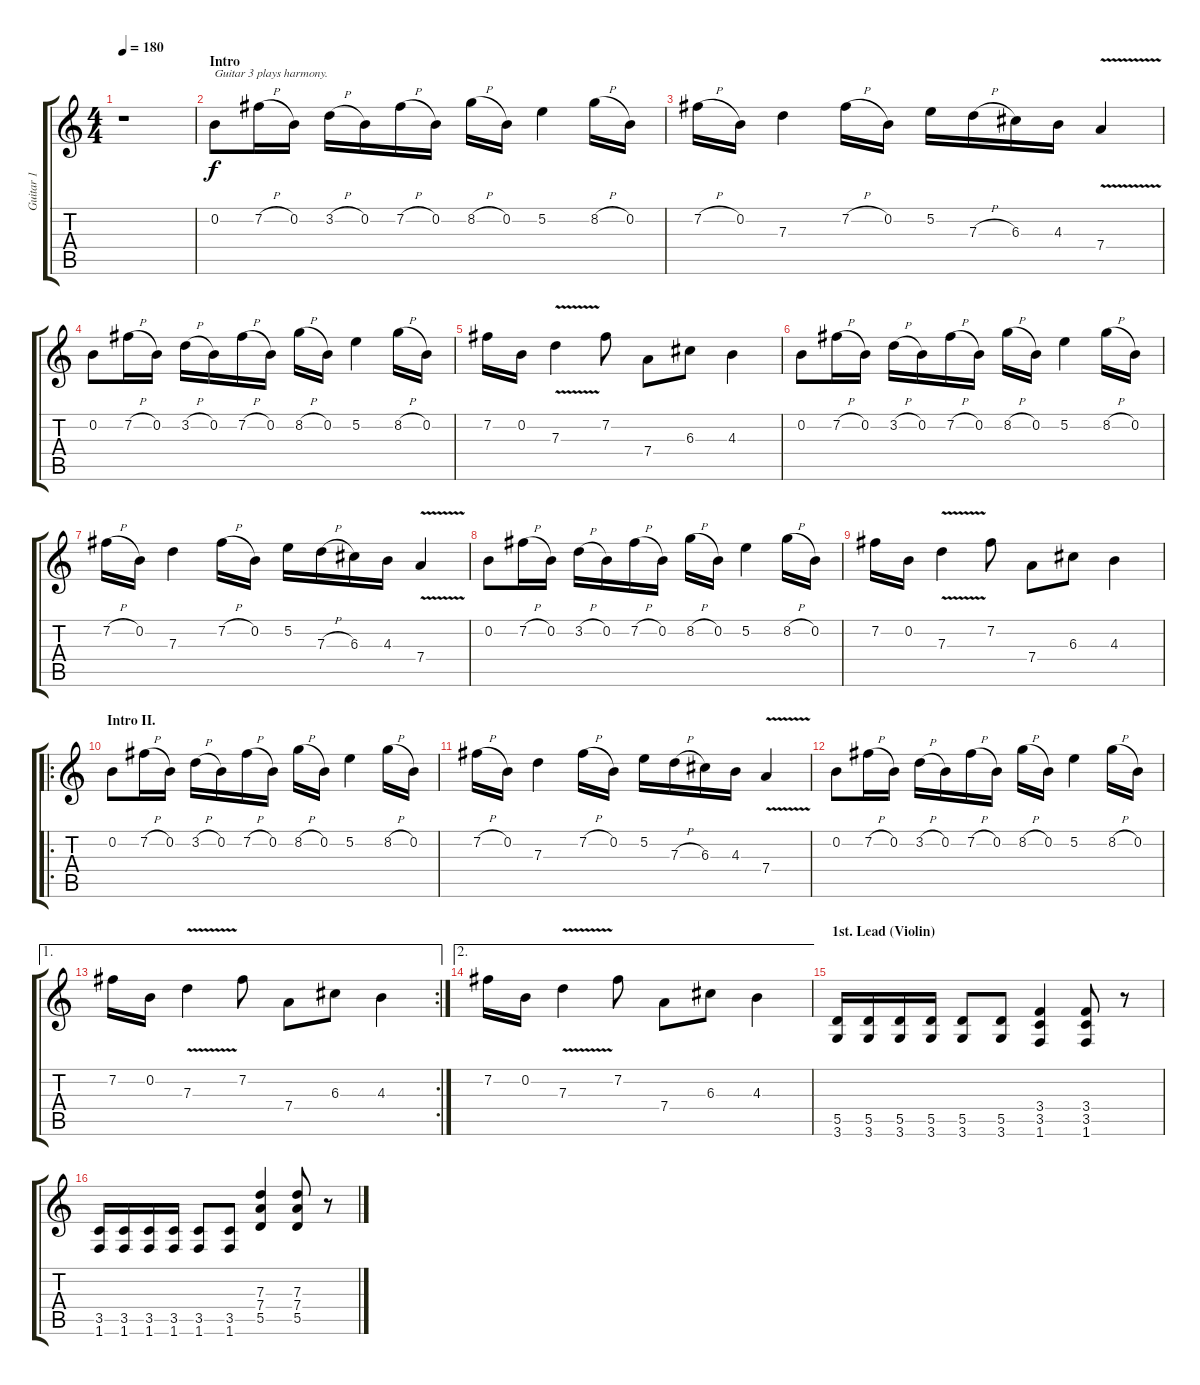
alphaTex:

\track ("Guitar 1" "Guitar 1") {instrument overdrivenguitar}
\staff {score tabs}
\tuning (E4 B3 G3 D3 A2 E2) {hide}
\ts (4 4)
\tempo 180
\clef g2
\ks c
r.1{dy f instrument overdrivenguitar} |
\section ("" "Intro")
0.2.8{txt "Guitar 3 plays harmony."} 7.2{h}.16 0.2.16 3.2{h}.16 0.2.16 7.2{h}.16 0.2.16 8.2{h}.16 0.2.16 5.2.4 8.2{h}.16 0.2.16 |
7.2{h}.16 0.2.16 7.3.4 7.2{h}.16 0.2.16 5.2.16 7.3{h}.16 6.3.16 4.3.16 7.4{v}.4 |
0.2.8 7.2{h}.16 0.2.16 3.2{h}.16 0.2.16 7.2{h}.16 0.2.16 8.2{h}.16 0.2.16 5.2.4 8.2{h}.16 0.2.16 |
7.2.16 0.2.16 7.3{v}.4 7.2.8 7.4.8 6.3.8 4.3.4 |
0.2.8 7.2{h}.16 0.2.16 3.2{h}.16 0.2.16 7.2{h}.16 0.2.16 8.2{h}.16 0.2.16 5.2.4 8.2{h}.16 0.2.16 |
7.2{h}.16 0.2.16 7.3.4 7.2{h}.16 0.2.16 5.2.16 7.3{h}.16 6.3.16 4.3.16 7.4{v}.4 |
0.2.8 7.2{h}.16 0.2.16 3.2{h}.16 0.2.16 7.2{h}.16 0.2.16 8.2{h}.16 0.2.16 5.2.4 8.2{h}.16 0.2.16 |
7.2.16 0.2.16 7.3{v}.4 7.2.8 7.4.8 6.3.8 4.3.4 |
\ro
\section ("" "Intro II.")
0.2.8 7.2{h}.16 0.2.16 3.2{h}.16 0.2.16 7.2{h}.16 0.2.16 8.2{h}.16 0.2.16 5.2.4 8.2{h}.16 0.2.16 |
7.2{h}.16 0.2.16 7.3.4 7.2{h}.16 0.2.16 5.2.16 7.3{h}.16 6.3.16 4.3.16 7.4{v}.4 |
0.2.8 7.2{h}.16 0.2.16 3.2{h}.16 0.2.16 7.2{h}.16 0.2.16 8.2{h}.16 0.2.16 5.2.4 8.2{h}.16 0.2.16 |
\ae 1
\rc 2
7.2.16 0.2.16 7.3{v}.4 7.2.8 7.4.8 6.3.8 4.3.4 |
\ae 2
7.2.16 0.2.16 7.3{v}.4 7.2.8 7.4.8 6.3.8 4.3.4 |
\section ("" "1st. Lead (Violin)")
(5.5 3.6).16 (5.5 3.6).16 (5.5 3.6).16 (5.5 3.6).16 (5.5 3.6).8 (5.5 3.6).8 (3.4 3.5 1.6).4 (3.4 3.5 1.6).8 r.8 |
(3.5 1.6).16 (3.5 1.6).16 (3.5 1.6).16 (3.5 1.6).16 (3.5 1.6).8 (3.5 1.6).8 (7.3 7.4 5.5).4 (7.3 7.4 5.5).8 r.8
